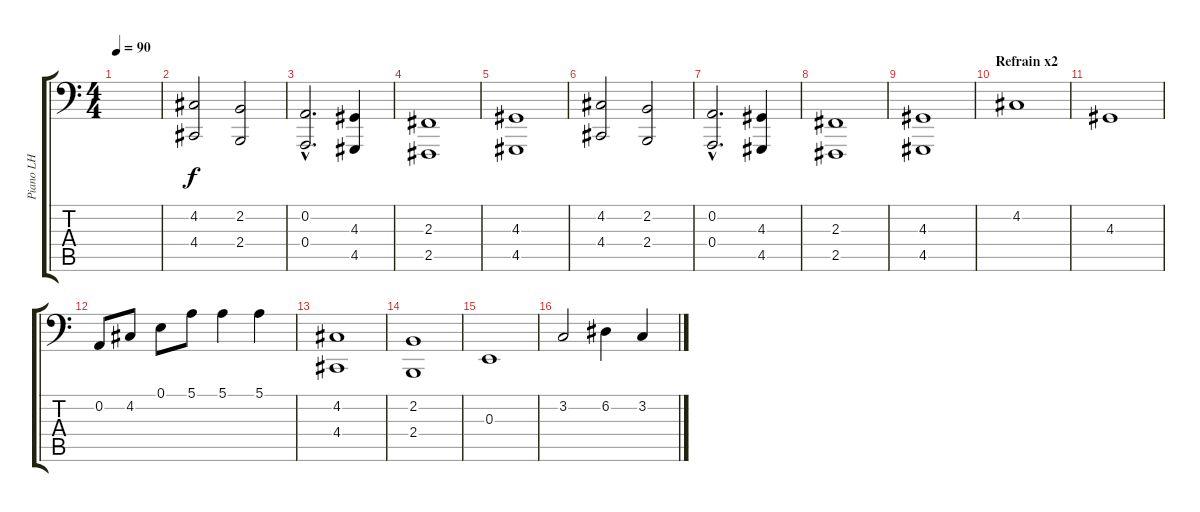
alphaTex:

\track ("Piano LH" "Piano LH") {instrument acousticgrandpiano}
\staff {score tabs}
\tuning (E3 A2 E2 A1 E1 A0) {hide}
\ts (4 4)
\tempo 90
\clef f4
\ks c
|
(4.2 4.4).2 (2.2 2.4).2 |
(0.2{hac} 0.4{hac}).2{d} (4.3 4.5).4 |
(2.3 2.5).1 |
(4.3 4.5).1 |
(4.2 4.4).2 (2.2 2.4).2 |
(0.2{hac} 0.4{hac}).2{d} (4.3 4.5).4 |
(2.3 2.5).1 |
(4.3 4.5).1 |
\section ("" "Refrain x2")
4.2.1 |
4.3.1 |
0.2.8 4.2.8 0.1.8 5.1.8 5.1.4 5.1.4 |
(4.2 4.4).1 |
(2.2 2.4).1 |
0.3.1 |
3.2.2 6.2.4 3.2.4
